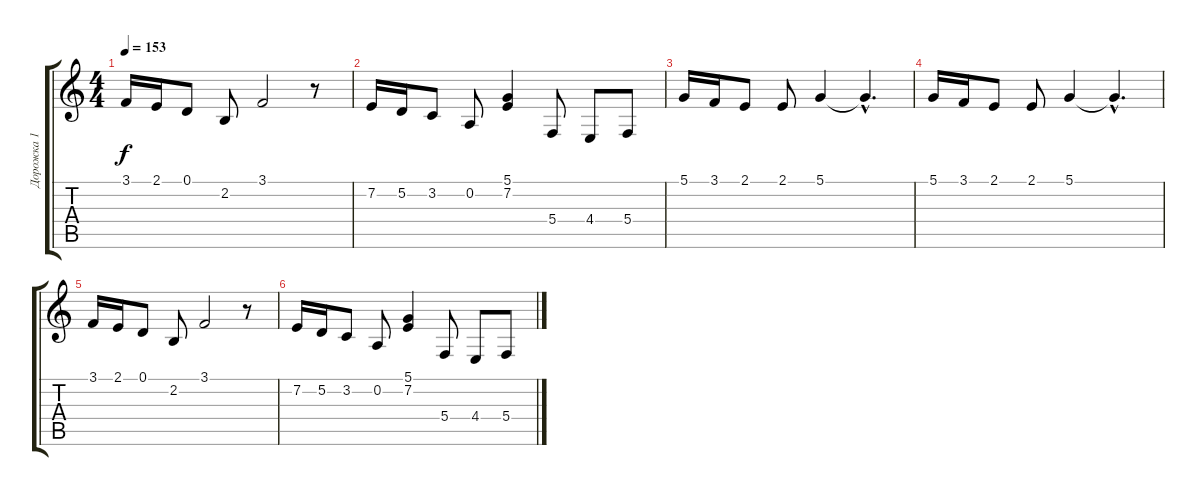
\track ("Дорожка 1" "Дорожка 1") {instrument choiraahs}
\staff {score tabs}
\tuning (D4 A3 F3 C3 G2 D2) {hide}
\ts (4 4)
\tempo 153
\clef g2
\ks c
3.1.16{dy f balance 0 instrument stringensemble1} 2.1.16 0.1.8 2.2.8 3.1.2 r.8 |
7.2.16{balance 16 instrument stringensemble1} 5.2.16 3.2.8 0.2.8 (5.1 7.2).4 5.4.8 4.4.8 5.4.8 |
5.1.16{balance 0 instrument stringensemble1} 3.1.16 2.1.8 2.1.8 5.1.4 5.1{hac t}.4{d} |
5.1.16{balance 16 instrument stringensemble1} 3.1.16 2.1.8 2.1.8 5.1.4 5.1{hac t}.4{d} |
3.1.16{balance 0 instrument stringensemble1} 2.1.16 0.1.8 2.2.8 3.1.2 r.8 |
7.2.16{balance 16 instrument stringensemble1} 5.2.16 3.2.8 0.2.8 (5.1 7.2).4 5.4.8 4.4.8 5.4.8
